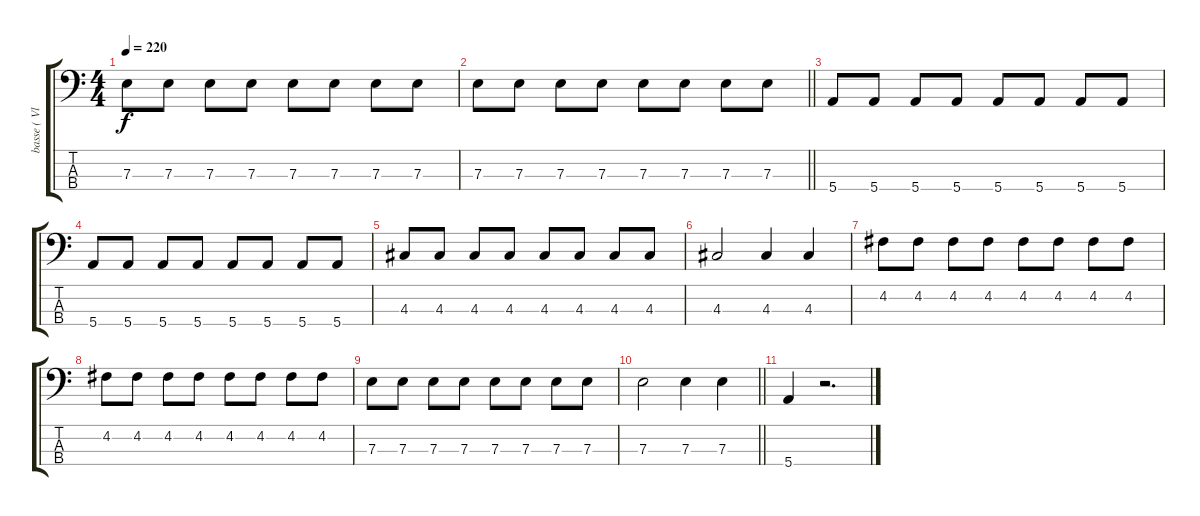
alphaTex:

\track ("basse ( Vlad ) " "basse ( Vl") {instrument electricbasspick}
\staff {score tabs}
\tuning (G2 D2 A1 E1) {hide}
\ts (4 4)
\tempo 220
\clef f4
\ks c
7.3.8{dy f} 7.3.8 7.3.8 7.3.8 7.3.8 7.3.8 7.3.8 7.3.8 |
\barLineRight lightlight
7.3.8 7.3.8 7.3.8 7.3.8 7.3.8 7.3.8 7.3.8 7.3.8 |
5.4.8 5.4.8 5.4.8 5.4.8 5.4.8 5.4.8 5.4.8 5.4.8 |
5.4.8 5.4.8 5.4.8 5.4.8 5.4.8 5.4.8 5.4.8 5.4.8 |
4.3.8 4.3.8 4.3.8 4.3.8 4.3.8 4.3.8 4.3.8 4.3.8 |
4.3.2 4.3.4 4.3.4 |
4.2.8 4.2.8 4.2.8 4.2.8 4.2.8 4.2.8 4.2.8 4.2.8 |
4.2.8 4.2.8 4.2.8 4.2.8 4.2.8 4.2.8 4.2.8 4.2.8 |
7.3.8 7.3.8 7.3.8 7.3.8 7.3.8 7.3.8 7.3.8 7.3.8 |
\barLineRight lightlight
7.3.2 7.3.4 7.3.4 |
5.4.4 r.2{d}
